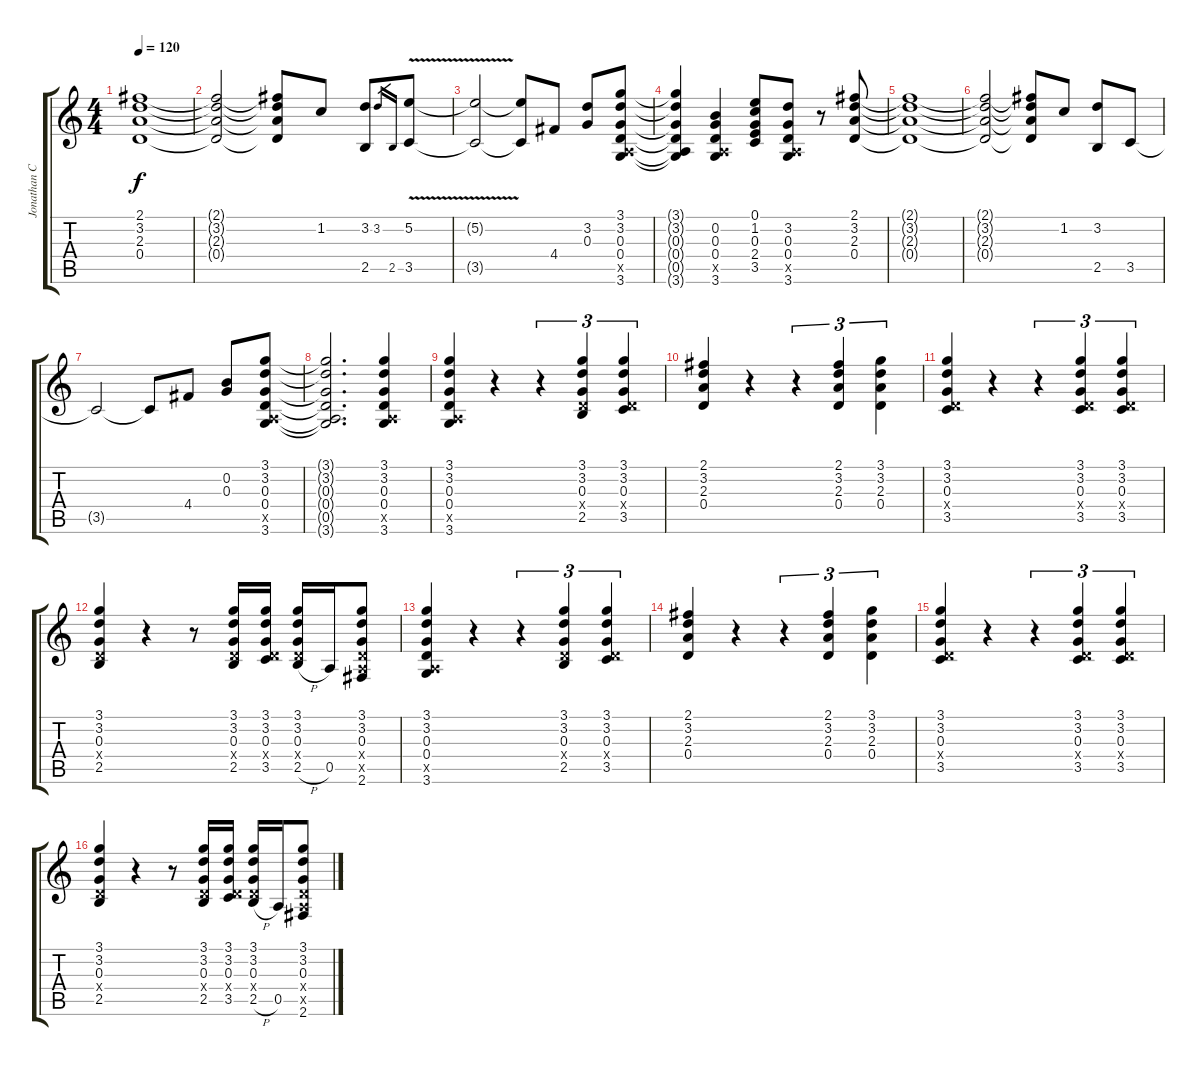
\track ("Jonathan Cain" "Jonathan C") {instrument overdrivenguitar}
\staff {score tabs}
\tuning (E4 B3 G3 D3 A2 E2) {hide}
\ts (4 4)
\tempo 120
\clef g2
\ks c
(2.1 3.2 2.3 0.4).1{dy f volume 10 balance 4 instrument overdrivenguitar} |
(2.1{t} 3.2{t} 2.3{t} 0.4{t}).2 (2.1{t} 3.2{t} 2.3{t} 0.4{t}).8 1.2.8 (3.2 2.5).8 3.2.16{gr} 2.5.16{gr} (5.2 3.5{v}).8 |
(5.2{t} 3.5{t}).2 (5.2{t} 3.5{t}).8 4.4.8 (3.2 0.3).8 (3.1 3.2 0.3 0.4 0.5{x} 3.6).8 |
(3.1{t} 3.2{t} 0.3{t} 0.4{t} 0.5{t} 3.6{t}).4 (0.2 0.3 0.4 0.5{x} 3.6).4 (0.1 1.2 0.3 2.4 3.5).8 (3.2 0.3 0.4 0.5{x} 3.6).8 r.8 (2.1 3.2 2.3 0.4).8 |
(2.1{t} 3.2{t} 2.3{t} 0.4{t}).1 |
(2.1{t} 3.2{t} 2.3{t} 0.4{t}).2 (2.1{t} 3.2{t} 2.3{t} 0.4{t}).8 1.2.8 (3.2 2.5).8 3.5.8 |
3.5{t}.2 3.5{t}.8 4.4.8 (0.2 0.3).8 (3.1 3.2 0.3 0.4 0.5{x} 3.6).8 |
(3.1{t} 3.2{t} 0.3{t} 0.4{t} 0.5{t} 3.6{t}).2{d} (3.1 3.2 0.3 0.4 0.5{x} 3.6).4 |
(3.1 3.2 0.3 0.4 0.5{x} 3.6).4{volume 10 instrument distortionguitar} r.4 r.4{tu (3 2)} (3.1 3.2 0.3 0.4{x} 2.5).4{tu (3 2)} (3.1 3.2 0.3 0.4{x} 3.5).4{tu (3 2)} |
(2.1 3.2 2.3 0.4).4 r.4 r.4{tu (3 2)} (2.1 3.2 2.3 0.4).4{tu (3 2)} (3.1 3.2 2.3 0.4).4{tu (3 2)} |
(3.1 3.2 0.3 0.4{x} 3.5).4 r.4 r.4{tu (3 2)} (3.1 3.2 0.3 0.4{x} 3.5).4{tu (3 2)} (3.1 3.2 0.3 0.4{x} 3.5).4{tu (3 2)} |
(3.1 3.2 0.3 0.4{x} 2.5).4 r.4 r.8 (3.1 3.2 0.3 0.4{x} 2.5).16 (3.1 3.2 0.3 0.4{x} 3.5).16 (3.1 3.2 0.3 0.4{x} 2.5{h}).16 0.5.16 (3.1 3.2 0.3 0.4{x} 0.5{x} 2.6).8 |
(3.1 3.2 0.3 0.4 0.5{x} 3.6).4{volume 10 instrument distortionguitar} r.4 r.4{tu (3 2)} (3.1 3.2 0.3 0.4{x} 2.5).4{tu (3 2)} (3.1 3.2 0.3 0.4{x} 3.5).4{tu (3 2)} |
(2.1 3.2 2.3 0.4).4 r.4 r.4{tu (3 2)} (2.1 3.2 2.3 0.4).4{tu (3 2)} (3.1 3.2 2.3 0.4).4{tu (3 2)} |
(3.1 3.2 0.3 0.4{x} 3.5).4 r.4 r.4{tu (3 2)} (3.1 3.2 0.3 0.4{x} 3.5).4{tu (3 2)} (3.1 3.2 0.3 0.4{x} 3.5).4{tu (3 2)} |
(3.1 3.2 0.3 0.4{x} 2.5).4 r.4 r.8 (3.1 3.2 0.3 0.4{x} 2.5).16 (3.1 3.2 0.3 0.4{x} 3.5).16 (3.1 3.2 0.3 0.4{x} 2.5{h}).16 0.5.16 (3.1 3.2 0.3 0.4{x} 0.5{x} 2.6).8
